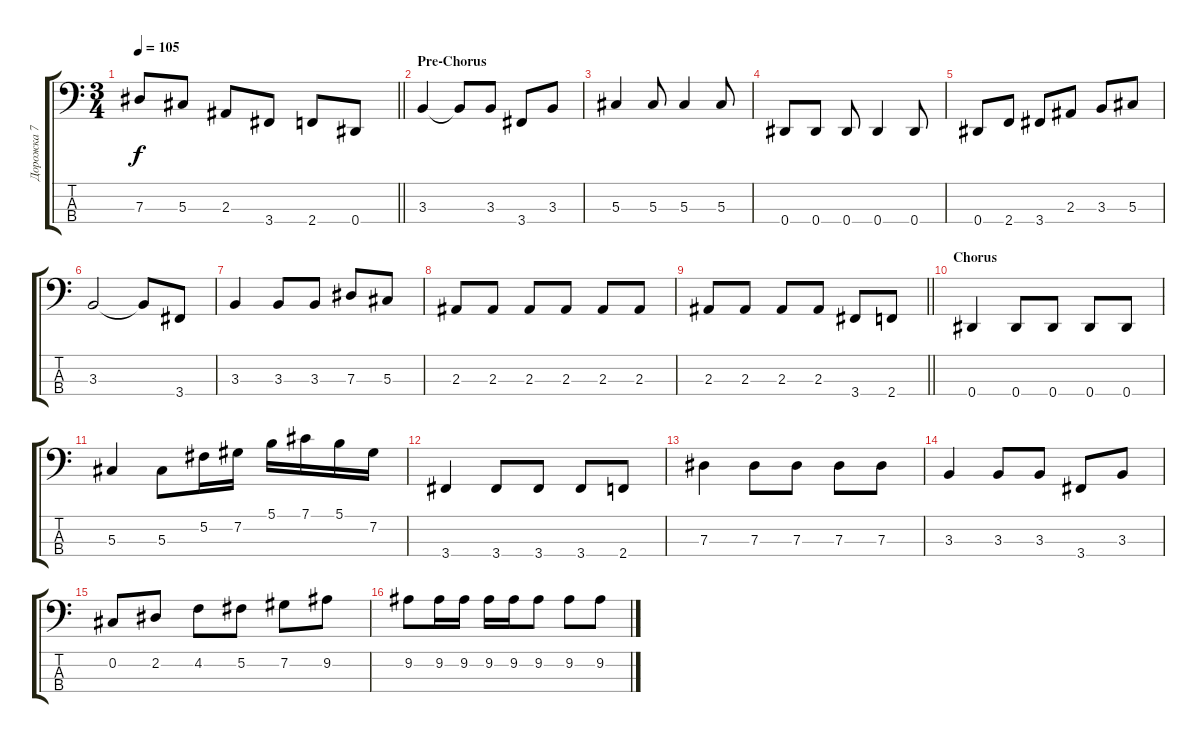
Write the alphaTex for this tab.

\track ("Дорожка 7" "Дорожка 7") {instrument electricbassfinger}
\staff {score tabs}
\tuning (Gb2 Db2 Ab1 Eb1) {hide}
\ts (3 4)
\tempo 105
\clef f4
\barLineRight lightlight
\ks c
7.3.8{dy f} 5.3.8 2.3.8 3.4.8 2.4.8 0.4.8 |
\section ("" "Pre-Chorus")
3.3.4 3.3{t}.8 3.3.8 3.4.8 3.3.8 |
5.3.4 5.3.8 5.3.4 5.3.8 |
0.4.8 0.4.8 0.4.8 0.4.4 0.4.8 |
0.4.8 2.4.8 3.4.8 2.3.8 3.3.8 5.3.8 |
3.3.2 3.3{t}.8 3.4.8 |
3.3.4 3.3.8 3.3.8 7.3.8 5.3.8 |
2.3.8 2.3.8 2.3.8 2.3.8 2.3.8 2.3.8 |
\barLineRight lightlight
2.3.8 2.3.8 2.3.8 2.3.8 3.4.8 2.4.8 |
\section ("" "Chorus")
0.4.4 0.4.8 0.4.8 0.4.8 0.4.8 |
5.3.4 5.3.8 5.2.16 7.2.16 5.1.16 7.1.16 5.1.16 7.2.16 |
3.4.4 3.4.8 3.4.8 3.4.8 2.4.8 |
7.3.4 7.3.8 7.3.8 7.3.8 7.3.8 |
3.3.4 3.3.8 3.3.8 3.4.8 3.3.8 |
0.2.8 2.2.8 4.2.8 5.2.8 7.2.8 9.2.8 |
9.2.8 9.2.16 9.2.16 9.2.16 9.2.16 9.2.8 9.2.8 9.2.8
